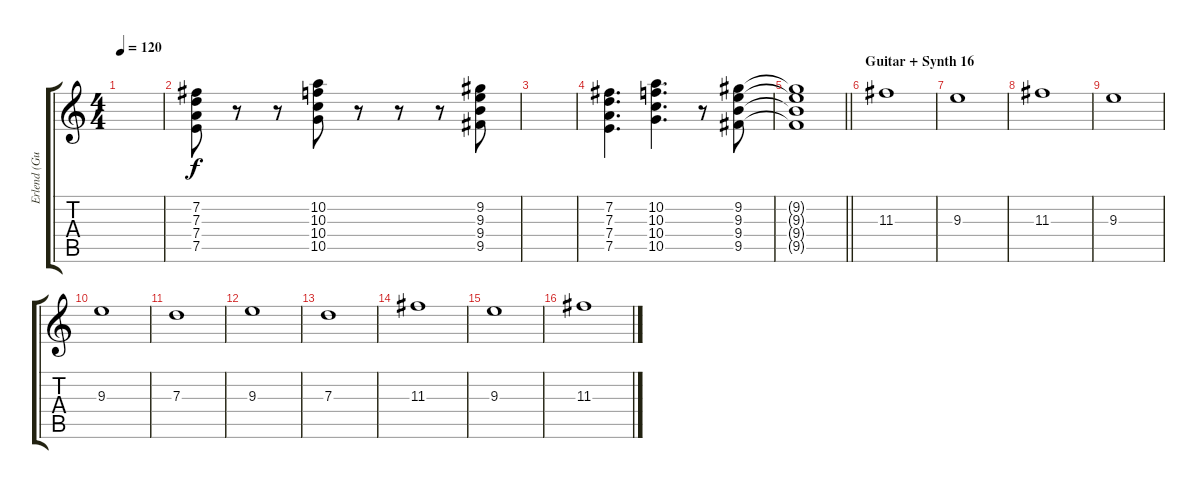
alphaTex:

\track ("Erlend (Guitar)" "Erlend (Gu") {instrument electricguitarjazz}
\staff {score tabs}
\tuning (E4 B3 G3 D3 A2 E2) {hide}
\ts (4 4)
\tempo 120
\clef g2
\ks c
|
(7.2 7.3 7.4 7.5).8 r.8 r.8 (10.2 10.3 10.4 10.5).8 r.8 r.8 r.8 (9.2 9.3 9.4 9.5).8 |
|
(7.2 7.3 7.4 7.5).4{d} (10.2 10.3 10.4 10.5).4{d} r.8 (9.2 9.3 9.4 9.5).8 |
\barLineRight lightlight
(9.2{t} 9.3{t} 9.4{t} 9.5{t}).1 |
\section ("" "Guitar + Synth 16")
11.3.1 |
9.3.1 |
11.3.1 |
9.3.1 |
9.3.1 |
7.3.1 |
9.3.1 |
7.3.1 |
11.3.1 |
9.3.1 |
11.3.1
